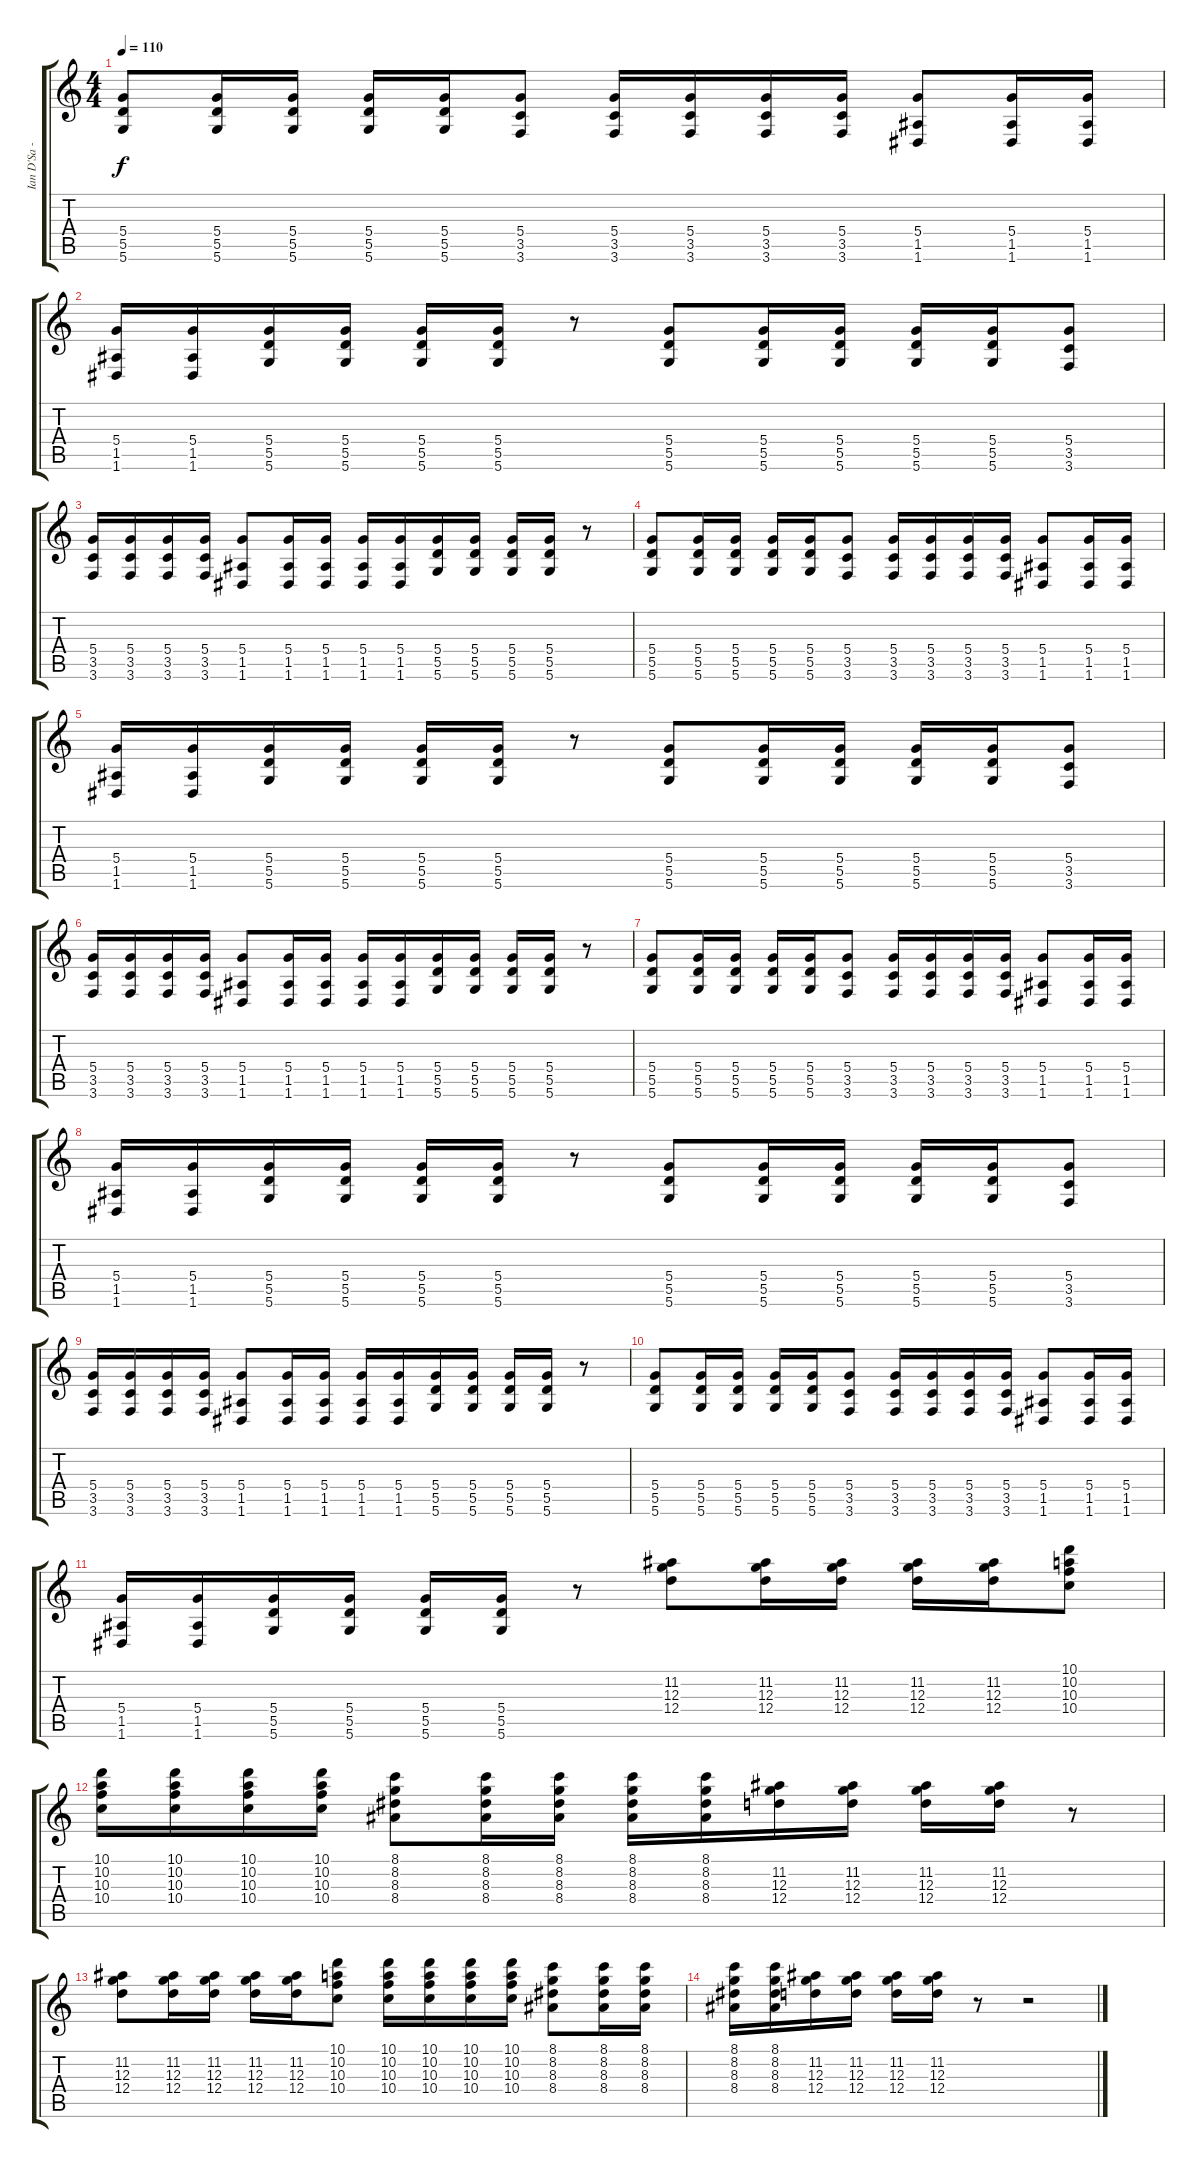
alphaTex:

\track ("Ian D'Sa -  Guitar" "Ian D'Sa -") {instrument overdrivenguitar bank 9}
\staff {score tabs}
\tuning (E4 B3 G3 D3 A2 D2) {hide}
\ts (4 4)
\tempo 110
\clef g2
\ks c
(5.4 5.5 5.6).8{dy f} (5.4 5.5 5.6).16 (5.4 5.5 5.6).16 (5.4 5.5 5.6).16 (5.4 5.5 5.6).16 (5.4 3.5 3.6).8 (5.4 3.5 3.6).16 (5.4 3.5 3.6).16 (5.4 3.5 3.6).16 (5.4 3.5 3.6).16 (5.4 1.5 1.6).8 (5.4 1.5 1.6).16 (5.4 1.5 1.6).16 |
(5.4 1.5 1.6).16 (5.4 1.5 1.6).16 (5.4 5.5 5.6).16 (5.4 5.5 5.6).16 (5.4 5.5 5.6).16 (5.4 5.5 5.6).16 r.8 (5.4 5.5 5.6).8 (5.4 5.5 5.6).16 (5.4 5.5 5.6).16 (5.4 5.5 5.6).16 (5.4 5.5 5.6).16 (5.4 3.5 3.6).8 |
(5.4 3.5 3.6).16 (5.4 3.5 3.6).16 (5.4 3.5 3.6).16 (5.4 3.5 3.6).16 (5.4 1.5 1.6).8 (5.4 1.5 1.6).16 (5.4 1.5 1.6).16 (5.4 1.5 1.6).16 (5.4 1.5 1.6).16 (5.4 5.5 5.6).16 (5.4 5.5 5.6).16 (5.4 5.5 5.6).16 (5.4 5.5 5.6).16 r.8 |
(5.4 5.5 5.6).8 (5.4 5.5 5.6).16 (5.4 5.5 5.6).16 (5.4 5.5 5.6).16 (5.4 5.5 5.6).16 (5.4 3.5 3.6).8 (5.4 3.5 3.6).16 (5.4 3.5 3.6).16 (5.4 3.5 3.6).16 (5.4 3.5 3.6).16 (5.4 1.5 1.6).8 (5.4 1.5 1.6).16 (5.4 1.5 1.6).16 |
(5.4 1.5 1.6).16 (5.4 1.5 1.6).16 (5.4 5.5 5.6).16 (5.4 5.5 5.6).16 (5.4 5.5 5.6).16 (5.4 5.5 5.6).16 r.8 (5.4 5.5 5.6).8 (5.4 5.5 5.6).16 (5.4 5.5 5.6).16 (5.4 5.5 5.6).16 (5.4 5.5 5.6).16 (5.4 3.5 3.6).8 |
(5.4 3.5 3.6).16 (5.4 3.5 3.6).16 (5.4 3.5 3.6).16 (5.4 3.5 3.6).16 (5.4 1.5 1.6).8 (5.4 1.5 1.6).16 (5.4 1.5 1.6).16 (5.4 1.5 1.6).16 (5.4 1.5 1.6).16 (5.4 5.5 5.6).16 (5.4 5.5 5.6).16 (5.4 5.5 5.6).16 (5.4 5.5 5.6).16 r.8 |
(5.4 5.5 5.6).8 (5.4 5.5 5.6).16 (5.4 5.5 5.6).16 (5.4 5.5 5.6).16 (5.4 5.5 5.6).16 (5.4 3.5 3.6).8 (5.4 3.5 3.6).16 (5.4 3.5 3.6).16 (5.4 3.5 3.6).16 (5.4 3.5 3.6).16 (5.4 1.5 1.6).8 (5.4 1.5 1.6).16 (5.4 1.5 1.6).16 |
(5.4 1.5 1.6).16 (5.4 1.5 1.6).16 (5.4 5.5 5.6).16 (5.4 5.5 5.6).16 (5.4 5.5 5.6).16 (5.4 5.5 5.6).16 r.8 (5.4 5.5 5.6).8 (5.4 5.5 5.6).16 (5.4 5.5 5.6).16 (5.4 5.5 5.6).16 (5.4 5.5 5.6).16 (5.4 3.5 3.6).8 |
(5.4 3.5 3.6).16 (5.4 3.5 3.6).16 (5.4 3.5 3.6).16 (5.4 3.5 3.6).16 (5.4 1.5 1.6).8 (5.4 1.5 1.6).16 (5.4 1.5 1.6).16 (5.4 1.5 1.6).16 (5.4 1.5 1.6).16 (5.4 5.5 5.6).16 (5.4 5.5 5.6).16 (5.4 5.5 5.6).16 (5.4 5.5 5.6).16 r.8 |
(5.4 5.5 5.6).8 (5.4 5.5 5.6).16 (5.4 5.5 5.6).16 (5.4 5.5 5.6).16 (5.4 5.5 5.6).16 (5.4 3.5 3.6).8 (5.4 3.5 3.6).16 (5.4 3.5 3.6).16 (5.4 3.5 3.6).16 (5.4 3.5 3.6).16 (5.4 1.5 1.6).8 (5.4 1.5 1.6).16 (5.4 1.5 1.6).16 |
(5.4 1.5 1.6).16 (5.4 1.5 1.6).16 (5.4 5.5 5.6).16 (5.4 5.5 5.6).16 (5.4 5.5 5.6).16 (5.4 5.5 5.6).16 r.8 (11.2 12.3 12.4).8 (11.2 12.3 12.4).16 (11.2 12.3 12.4).16 (11.2 12.3 12.4).16 (11.2 12.3 12.4).16 (10.1 10.2 10.3 10.4).8 |
(10.1 10.2 10.3 10.4).16 (10.1 10.2 10.3 10.4).16 (10.1 10.2 10.3 10.4).16 (10.1 10.2 10.3 10.4).16 (8.1 8.2 8.3 8.4).8 (8.1 8.2 8.3 8.4).16 (8.1 8.2 8.3 8.4).16 (8.1 8.2 8.3 8.4).16 (8.1 8.2 8.3 8.4).16 (11.2 12.3 12.4).16 (11.2 12.3 12.4).16 (11.2 12.3 12.4).16 (11.2 12.3 12.4).16 r.8 |
(11.2 12.3 12.4).8 (11.2 12.3 12.4).16 (11.2 12.3 12.4).16 (11.2 12.3 12.4).16 (11.2 12.3 12.4).16 (10.1 10.2 10.3 10.4).8 (10.1 10.2 10.3 10.4).16 (10.1 10.2 10.3 10.4).16 (10.1 10.2 10.3 10.4).16 (10.1 10.2 10.3 10.4).16 (8.1 8.2 8.3 8.4).8 (8.1 8.2 8.3 8.4).16 (8.1 8.2 8.3 8.4).16 |
(8.1 8.2 8.3 8.4).16 (8.1 8.2 8.3 8.4).16 (11.2 12.3 12.4).16 (11.2 12.3 12.4).16 (11.2 12.3 12.4).16 (11.2 12.3 12.4).16 r.8 r.2
